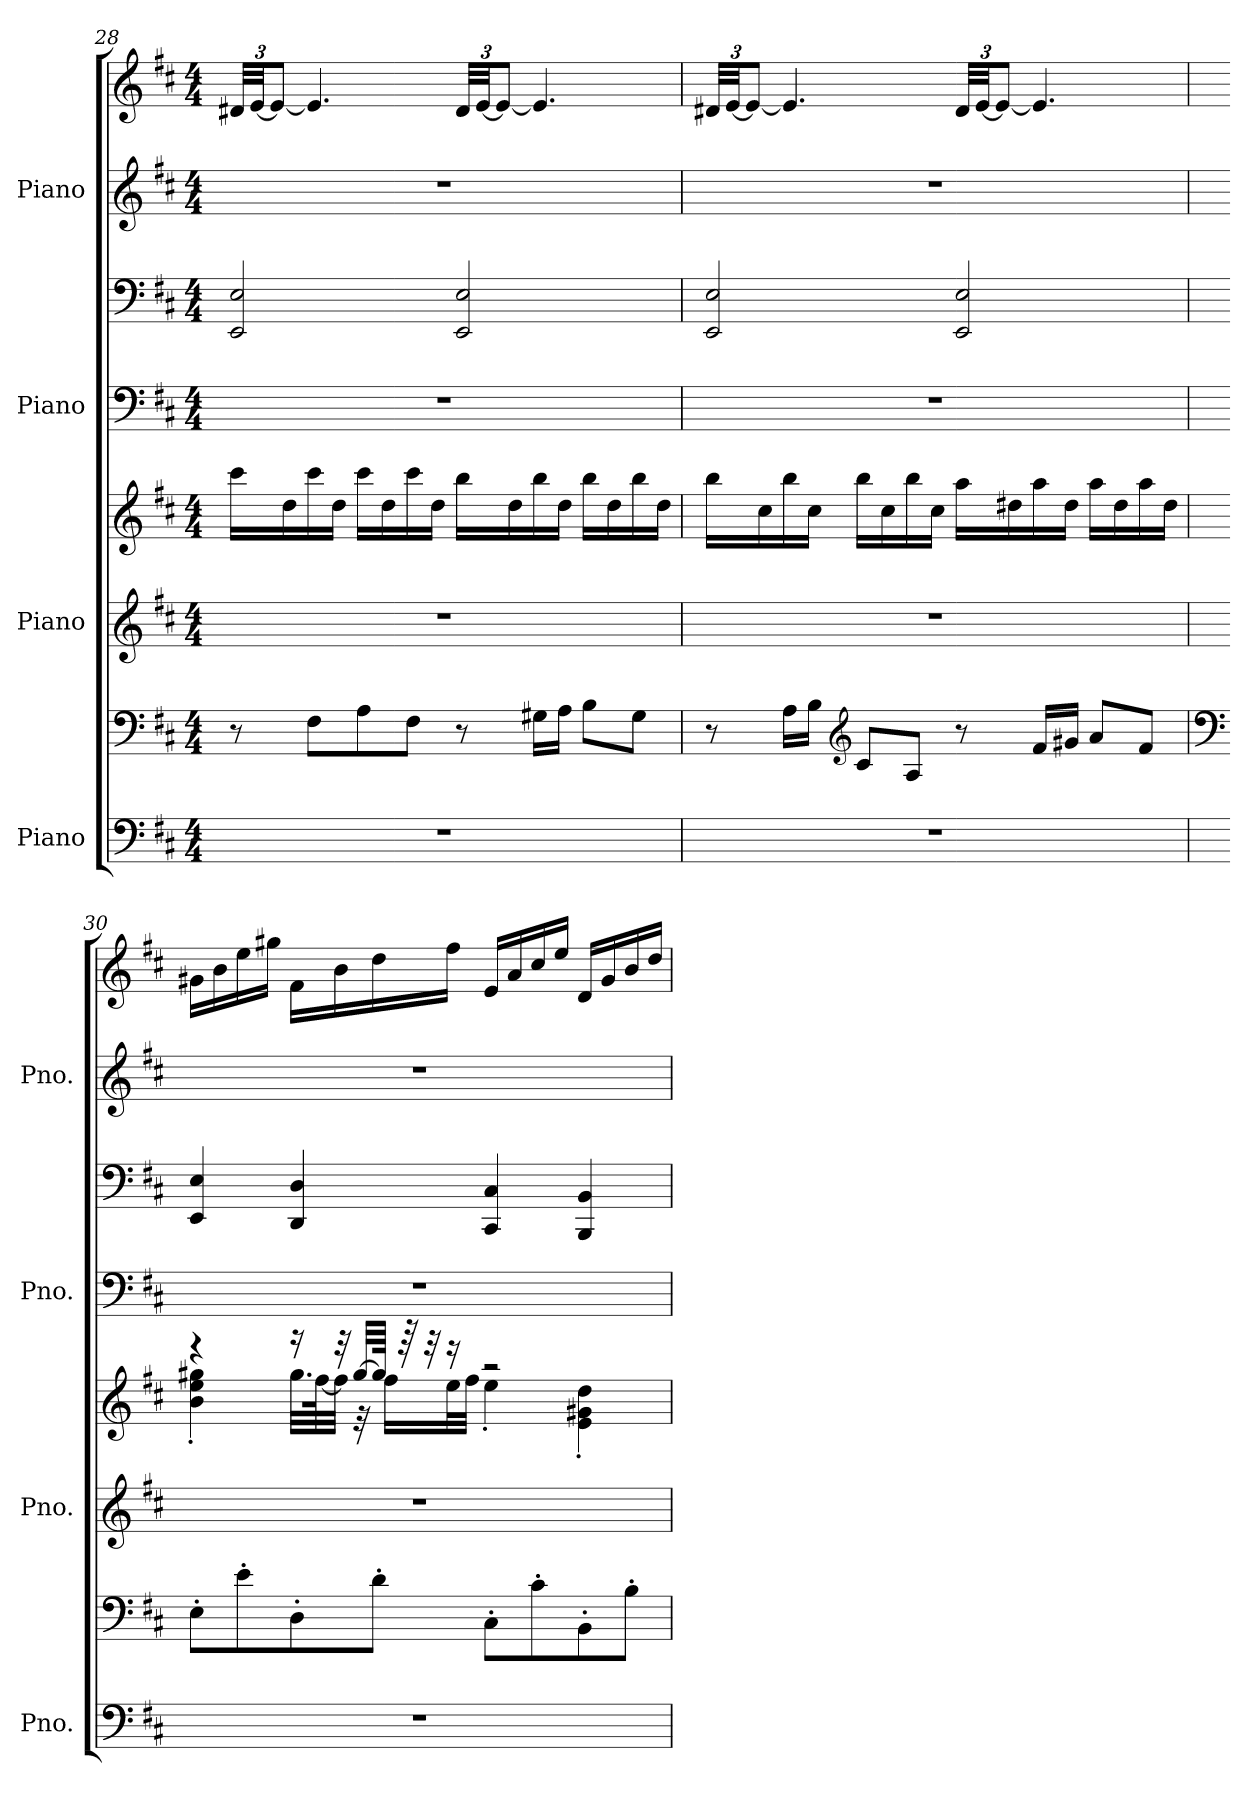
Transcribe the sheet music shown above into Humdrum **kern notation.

**kern	**kern	**kern	**kern	**kern	**kern	**kern	**kern
*part4	*part4	*part3	*part3	*part2	*part2	*part1	*part1
*staff8	*staff7	*staff6	*staff5	*staff4	*staff3	*staff2	*staff1
*I"Piano	*	*I"Piano	*	*I"Piano	*	*I"Piano	*
*I'Pno.	*	*I'Pno.	*	*I'Pno.	*	*I'Pno.	*
!!LO:PB:g=z
*clefF4	*clefF4	*clefG2	*clefG2	*clefF4	*clefF4	*clefG2	*clefG2
*k[f#c#]	*k[f#c#]	*k[f#c#]	*k[f#c#]	*k[f#c#]	*k[f#c#]	*k[f#c#]	*k[f#c#]
*M4/4	*M4/4	*M4/4	*M4/4	*M4/4	*M4/4	*M4/4	*M4/4
*	*	*	*	*	*	*	*Xbrackettup
=28	=28	=28	=28	=28	=28	=28	=28
1r	8r	1r	16ccc#\LL	1r	2EE/ 2E/	1r	48d#X/LLL
.	.	.	.	.	.	.	[48e/JJ
.	.	.	.	.	.	.	12e/J_
.	.	.	16dd\	.	.	.	.
.	8F#\L	.	16ccc#\	.	.	.	4.e/]
.	.	.	16dd\JJ	.	.	.	.
.	8A\	.	16ccc#\LL	.	.	.	.
.	.	.	16dd\	.	.	.	.
.	8F#\J	.	16ccc#\	.	.	.	.
.	.	.	16dd\JJ	.	.	.	.
.	8r	.	16bb\LL	.	2EE/ 2E/	.	48d#/LLL
.	.	.	.	.	.	.	[48e/JJ
.	.	.	.	.	.	.	12e/J_
.	.	.	16dd\	.	.	.	.
.	16G#X\LL	.	16bb\	.	.	.	4.e/]
.	16A\JJ	.	16dd\JJ	.	.	.	.
.	8B\L	.	16bb\LL	.	.	.	.
.	.	.	16dd\	.	.	.	.
.	8G#\J	.	16bb\	.	.	.	.
.	.	.	16dd\JJ	.	.	.	.
=29	=29	=29	=29	=29	=29	=29	=29
1r	8r	1r	16bb\LL	1r	2EE/ 2E/	1r	48d#X/LLL
.	.	.	.	.	.	.	[48e/JJ
.	.	.	.	.	.	.	12e/J_
.	.	.	16cc#\	.	.	.	.
.	16A\LL	.	16bb\	.	.	.	4.e/]
.	16B\JJ	.	16cc#\JJ	.	.	.	.
*	*clefG2	*	*	*	*	*	*
.	8c#/L	.	16bb\LL	.	.	.	.
.	.	.	16cc#\	.	.	.	.
.	8A/J	.	16bb\	.	.	.	.
.	.	.	16cc#\JJ	.	.	.	.
.	8r	.	16aa\LL	.	2EE/ 2E/	.	48d#/LLL
.	.	.	.	.	.	.	[48e/JJ
.	.	.	.	.	.	.	12e/J_
.	.	.	16dd#X\	.	.	.	.
.	16f#/LL	.	16aa\	.	.	.	4.e/]
.	16g#X/JJ	.	16dd#\JJ	.	.	.	.
.	8a/L	.	16aa\LL	.	.	.	.
.	.	.	16dd#\	.	.	.	.
.	8f#/J	.	16aa\	.	.	.	.
.	.	.	16dd#\JJ	.	.	.	.
!!LO:PB:g=z
=30	=30	=30	=30	=30	=30	=30	=30
*	*clefF4	*	*	*	*	*	*
*	*	*	*^	*	*	*	*
1r	8E'\L	1r	4r	4b\' 4ee\' 4gg#X\'	1r	4EE/ 4E/	1r	16g#X\LL
.	.	.	.	.	.	.	.	16b\
.	8e'\	.	.	.	.	.	.	16ee\
.	.	.	.	.	.	.	.	16gg#X\JJ
.	8D'\	.	16r	32.gg#\LLL	.	4DD/ 4D/	.	16f#\LL
.	.	.	.	[64ff#\K	.	.	.	.
.	.	.	32r	32ff#\JJJ]	.	.	.	16b\
.	.	.	[32gg#/LLL	32r	.	.	.	.
.	8d'\J	.	64gg#/JJJk]	16ff#\LL	.	.	.	16dd\
.	.	.	64r	.	.	.	.	.
.	.	.	32r	.	.	.	.	.
.	.	.	16r	32ee\L	.	.	.	16ff#\JJ
.	.	.	.	32ff#\JJJ	.	.	.	.
.	8C#'\L	.	2r	4ee'\	.	4CC#/ 4C#/	.	16e/LL
.	.	.	.	.	.	.	.	16a/
.	8c#'\	.	.	.	.	.	.	16cc#/
.	.	.	.	.	.	.	.	16ee/JJ
.	8BB'\	.	.	4e\' 4g#X\' 4dd\'	.	4BBB/ 4BB/	.	16d/LL
.	.	.	.	.	.	.	.	16g#/
.	8B'\J	.	.	.	.	.	.	16b/
.	.	.	.	.	.	.	.	16dd/JJ
*	*	*	*v	*v	*	*	*	*
=	=	=	=	=	=	=	=
*-	*-	*-	*-	*-	*-	*-	*-
